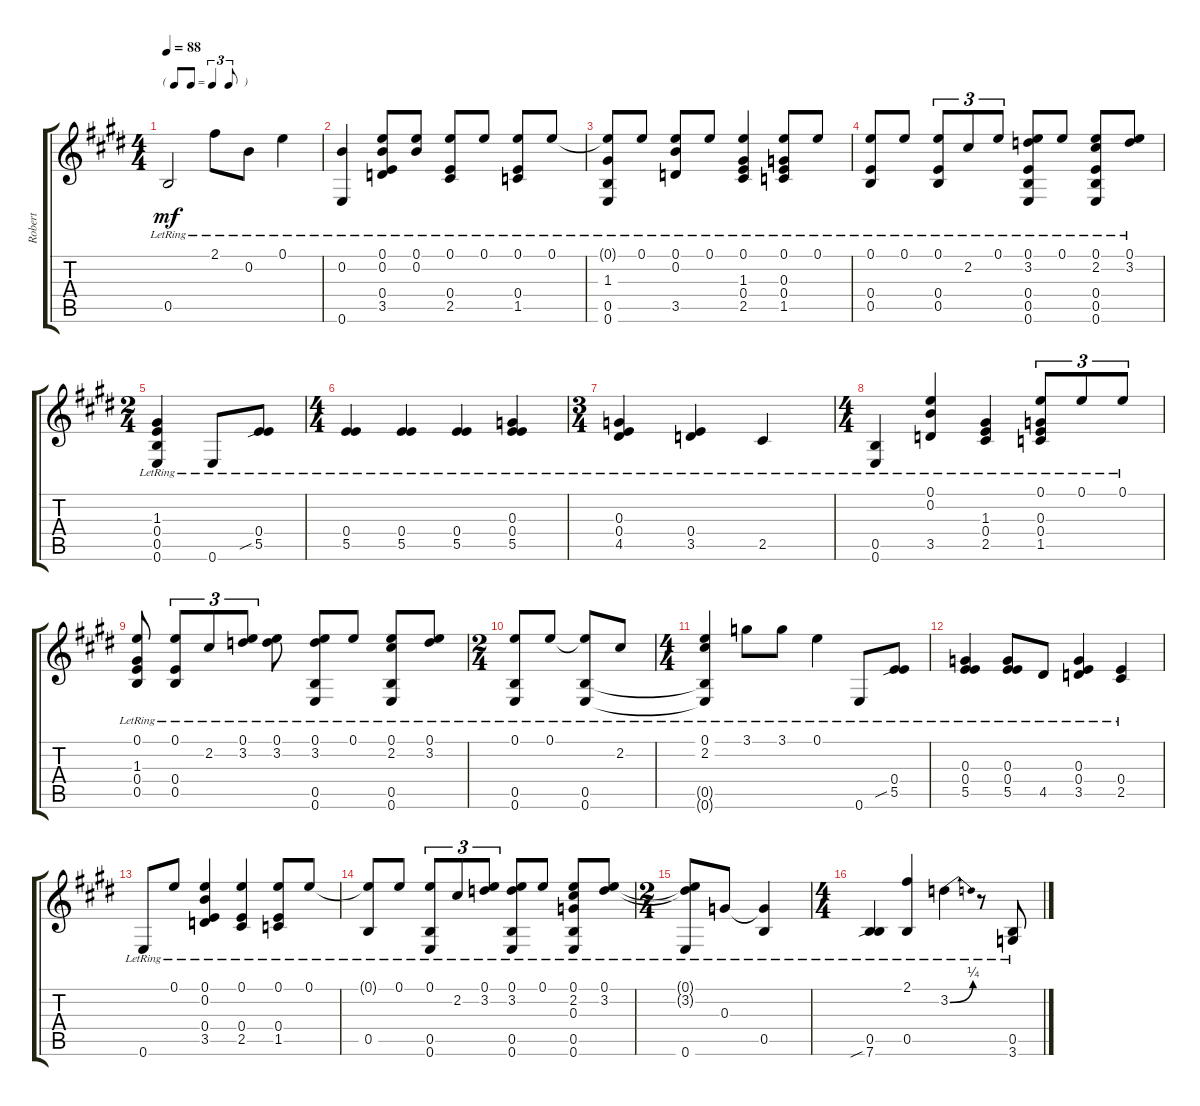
\track ("Robert" "Robert") {instrument acousticguitarsteel}
\staff {score tabs}
\tuning (E4 B3 G3 E3 B2 E2) {hide}
\ts (4 4)
\tf triplet8th
\tempo 88
\clef g2
\ks e
0.5{lr}.2{dy mf} 2.1{lr}.8 0.2{lr}.8 0.1{lr}.4 |
(0.2{lr} 0.6{lr}).4 (0.1{lr} 0.2{lr} 0.4{lr} 3.5{lr}).8 (0.1{lr} 0.2{lr}).8 (0.1{lr} 0.4{lr} 2.5{lr}).8 0.1{lr}.8 (0.1{lr} 0.4{lr} 1.5{lr}).8 0.1{lr}.8 |
(0.1{t} 1.3{lr} 0.5{lr} 0.6{lr}).8 0.1{lr}.8 (0.1{lr} 0.2{lr} 3.5{lr}).8 0.1{lr}.8 (0.1{lr} 1.3{lr} 0.4{lr} 2.5{lr}).4 (0.1{lr} 0.3{lr} 0.4{lr} 1.5{lr}).8 0.1{lr}.8 |
(0.1{lr} 0.4{lr} 0.5{lr}).8 0.1{lr}.8 (0.1{lr} 0.4{lr} 0.5{lr}).8{tu (3 2)} 2.2{lr}.8{tu (3 2)} 0.1{lr}.8{tu (3 2)} (0.1{lr} 3.2{lr} 0.4{lr} 0.5{lr} 0.6{lr}).8 0.1{lr}.8 (0.1{lr} 2.2{lr} 0.4{lr} 0.5{lr} 0.6{lr}).8 (0.1{lr} 3.2{lr}).8 |
\ts (2 4)
(1.3{lr} 0.4{lr} 0.5{lr} 0.6{lr}).4 0.6{lr}.8 (0.4{lr} 5.5{sib lr}).8 |
\ts (4 4)
(0.4{lr} 5.5{lr}).4 (0.4{lr} 5.5{lr}).4 (0.4{lr} 5.5{lr}).4 (0.3{lr} 0.4{lr} 5.5{lr}).4 |
\ts (3 4)
(0.3{lr} 0.4{lr} 4.5{lr}).4 (0.4{lr} 3.5{lr}).4 2.5{lr}.4 |
\ts (4 4)
(0.5{lr} 0.6{lr}).4 (0.1{lr} 0.2{lr} 3.5{lr}).4 (1.3{lr} 0.4{lr} 2.5{lr}).4 (0.1{lr} 0.3{lr} 0.4{lr} 1.5{lr}).8{tu (3 2)} 0.1{lr}.8{tu (3 2)} 0.1{lr}.8{tu (3 2)} |
(0.1{lr} 1.3{lr} 0.4{lr} 0.5{lr}).8 (0.1{lr} 0.4{lr} 0.5{lr}).8{tu (3 2)} 2.2{lr}.8{tu (3 2)} (0.1{lr} 3.2{lr}).8{tu (3 2)} (0.1{lr} 3.2{lr}).8 (0.1{lr} 3.2{lr} 0.5{lr} 0.6{lr}).8 0.1{lr}.8 (0.1{lr} 2.2{lr} 0.5{lr} 0.6{lr}).8 (0.1{lr} 3.2{lr}).8 |
\ts (2 4)
(0.1{lr} 0.5{lr} 0.6{lr}).8 0.1{lr}.8 (0.1{t} 0.5{lr} 0.6{lr}).8 2.2{lr}.8 |
\ts (4 4)
(0.1{lr} 2.2{lr} 0.5{t} 0.6{t}).4 3.1{lr}.8 3.1{lr}.8 0.1{lr}.4 0.6{lr}.8 (0.4{lr} 5.5{sib lr}).8 |
(0.3{lr} 0.4{lr} 5.5{lr}).4 (0.3{lr} 0.4{lr} 5.5{lr}).8 4.5{lr}.8 (0.3{lr} 0.4{lr} 3.5{lr}).4 (0.4{lr} 2.5{lr}).4 |
0.6{lr}.8 0.1{lr}.8 (0.1{lr} 0.2{lr} 0.4{lr} 3.5{lr}).4 (0.1{lr} 0.4{lr} 2.5{lr}).4 (0.1{lr} 0.4{lr} 1.5{lr}).8 0.1{lr}.8 |
(0.1{t} 0.5{lr}).8 0.1{lr}.8 (0.1{lr} 0.5{lr} 0.6{lr}).8{tu (3 2)} 2.2{lr}.8{tu (3 2)} (0.1{lr} 3.2{lr}).8{tu (3 2)} (0.1{lr} 3.2{lr} 0.5{lr} 0.6{lr}).8 0.1{lr}.8 (0.1{lr} 2.2{lr} 0.3{lr} 0.5{lr} 0.6{lr}).8 (0.1{lr} 3.2{lr}).8 |
\ts (2 4)
(0.1{t} 3.2{t} 0.6{lr}).8 0.3{lr}.8 (0.3{t} 0.5{lr}).4 |
\ts (4 4)
(0.5{lr} 7.6{sib lr}).4 (2.1{lr} 0.5{lr}).4 3.2{be (bend 0 0 60 1) lr}.4 r.8 (0.5{lr} 3.6{lr}).8
